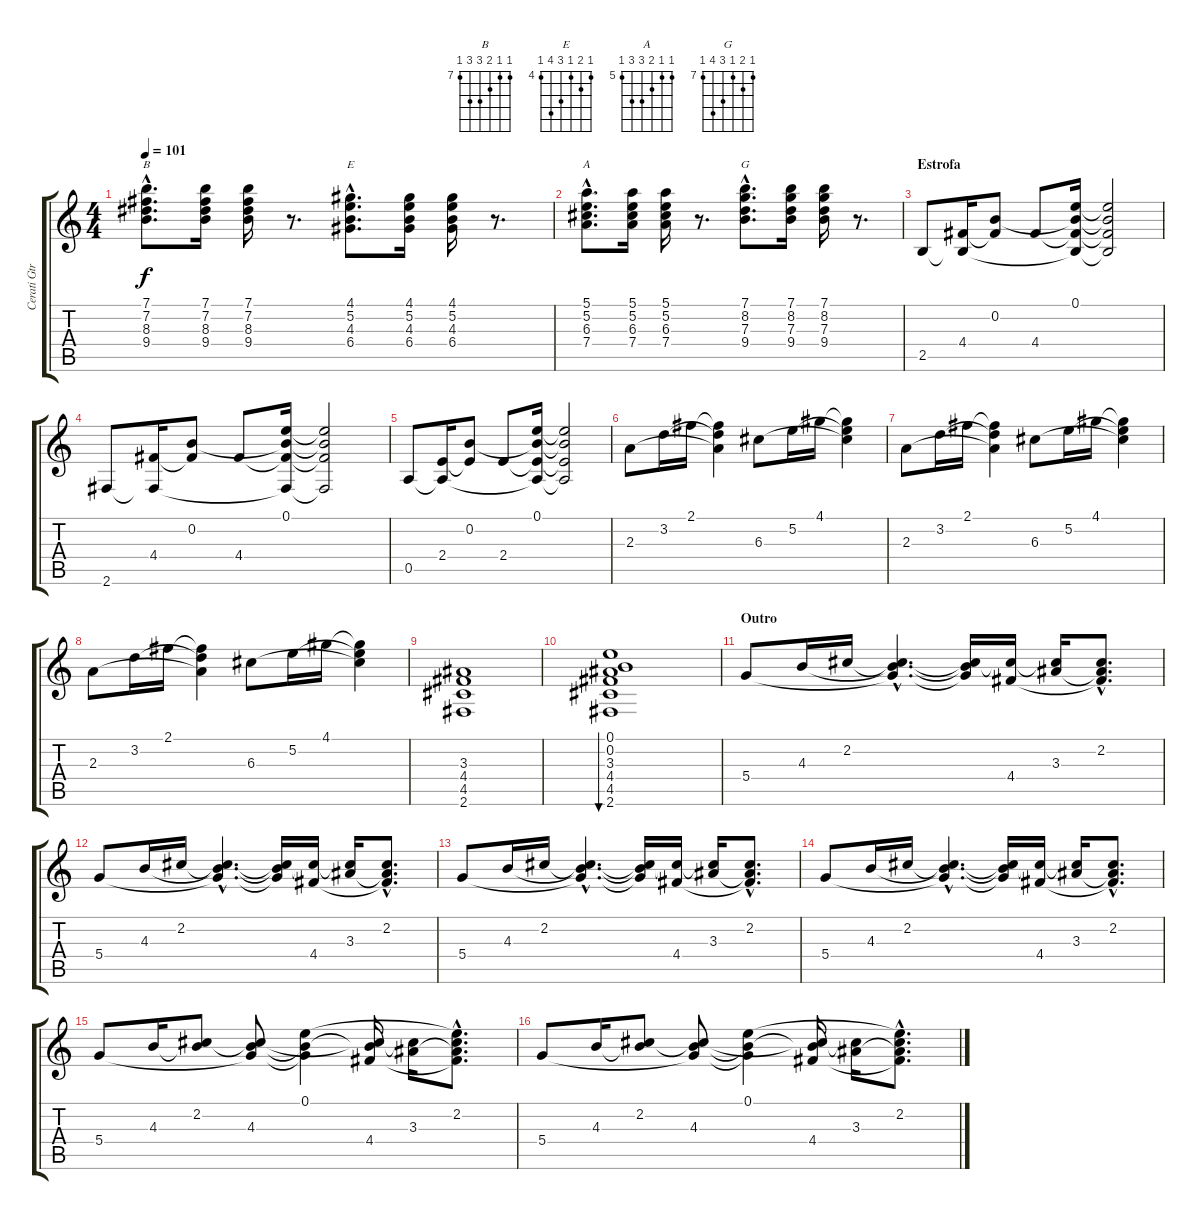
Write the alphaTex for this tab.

\track ("Cerati Gtr Electrica" "Cerati Gtr") {instrument electricguitarclean}
\staff {score tabs}
\tuning (E4 B3 G3 D3 A2 E2) {hide}
\chord ("B" 7 7 8 9 9 7) {firstfret 7}
\chord ("E" 4 5 4 6 7 4) {firstfret 4}
\chord ("A" 5 5 6 7 7 5) {firstfret 5}
\chord ("G" 7 8 7 9 10 7) {firstfret 7}
\ts (4 4)
\tempo 101
\clef g2
\ks c
(7.1{hac} 7.2{hac} 8.3{hac} 9.4{hac}).8{d ch "B" dy f} (7.1 7.2 8.3 9.4).16 (7.1 7.2 8.3 9.4).16 r.8{d} (4.1{hac} 5.2{hac} 4.3{hac} 6.4{hac}).8{d ch "E"} (4.1 5.2 4.3 6.4).16 (4.1 5.2 4.3 6.4).16 r.8{d} |
(5.1{hac} 5.2{hac} 6.3{hac} 7.4{hac}).8{d ch "A"} (5.1 5.2 6.3 7.4).16 (5.1 5.2 6.3 7.4).16 r.8{d} (7.1{hac} 8.2{hac} 7.3{hac} 9.4{hac}).8{d ch "G"} (7.1 8.2 7.3 9.4).16 (7.1 8.2 7.3 9.4).16 r.8{d} |
\section ("" "Estrofa")
2.5.8 (4.4 2.5{t}).16 (0.2 4.4{t}).8 4.4.8 (0.1 0.2{t} 4.4{t} 2.5{t}).16 (0.1{t} 0.2{t} 4.4{t} 2.5{t}).2 |
2.6.8 (4.4 2.6{t}).16 (0.2 4.4{t}).8 4.4.8 (0.1 0.2{t} 4.4{t} 2.6{t}).16 (0.1{t} 0.2{t} 4.4{t} 2.6{t}).2 |
0.5.8 (2.4 0.5{t}).16 (0.2 2.4{t}).8 2.4.8 (0.1 0.2{t} 2.4{t} 0.5{t}).16 (0.1{t} 0.2{t} 2.4{t} 0.5{t}).2 |
2.3.8 3.2.16 2.1.16 (2.1{t} 3.2{t} 2.3{t}).4 6.3.8 5.2.16 4.1.16 (4.1{t} 5.2{t} 6.3{t}).4 |
2.3.8 3.2.16 2.1.16 (2.1{t} 3.2{t} 2.3{t}).4 6.3.8 5.2.16 4.1.16 (4.1{t} 5.2{t} 6.3{t}).4 |
2.3.8 3.2.16 2.1.16 (2.1{t} 3.2{t} 2.3{t}).4 6.3.8 5.2.16 4.1.16 (4.1{t} 5.2{t} 6.3{t}).4 |
(3.3 4.4 4.5 2.6).1 |
(0.1 0.2 3.3 4.4 4.5 2.6).1{bu 240} |
\section ("" "Outro")
5.4.8 4.3.16 2.2.16 (2.2{hac t} 4.3{hac t} 5.4{hac t}).4{d} (2.2{t} 4.3{t} 5.4{t}).16 (2.2{t} 4.4).16 (2.2{t} 3.3).16 (2.2{hac} 3.3{hac t} 4.4{hac t}).8{d} |
5.4.8 4.3.16 2.2.16 (2.2{hac t} 4.3{hac t} 5.4{hac t}).4{d} (2.2{t} 4.3{t} 5.4{t}).16 (2.2{t} 4.4).16 (2.2{t} 3.3).16 (2.2{hac} 3.3{hac t} 4.4{hac t}).8{d} |
5.4.8 4.3.16 2.2.16 (2.2{hac t} 4.3{hac t} 5.4{hac t}).4{d} (2.2{t} 4.3{t} 5.4{t}).16 (2.2{t} 4.4).16 (2.2{t} 3.3).16 (2.2{hac} 3.3{hac t} 4.4{hac t}).8{d} |
5.4.8 4.3.16 2.2.16 (2.2{hac t} 4.3{hac t} 5.4{hac t}).4{d} (2.2{t} 4.3{t} 5.4{t}).16 (2.2{t} 4.4).16 (2.2{t} 3.3).16 (2.2{hac} 3.3{hac t} 4.4{hac t}).8{d} |
5.4.8 4.3.16 (2.2 4.3{t}).8 (2.2{t} 4.3 5.4{t}).8 (0.1 4.3{t} 5.4{t}).4 (2.2{t} 4.3{t} 4.4).16 (2.2{t} 3.3).16 (0.1{hac t} 2.2{hac} 3.3{hac t} 4.4{hac t}).8{d} |
5.4.8 4.3.16 (2.2 4.3{t}).8 (2.2{t} 4.3 5.4{t}).8 (0.1 4.3{t} 5.4{t}).4 (2.2{t} 4.3{t} 4.4).16 (2.2{t} 3.3).16 (0.1{hac t} 2.2{hac} 3.3{hac t} 4.4{hac t}).8{d}
